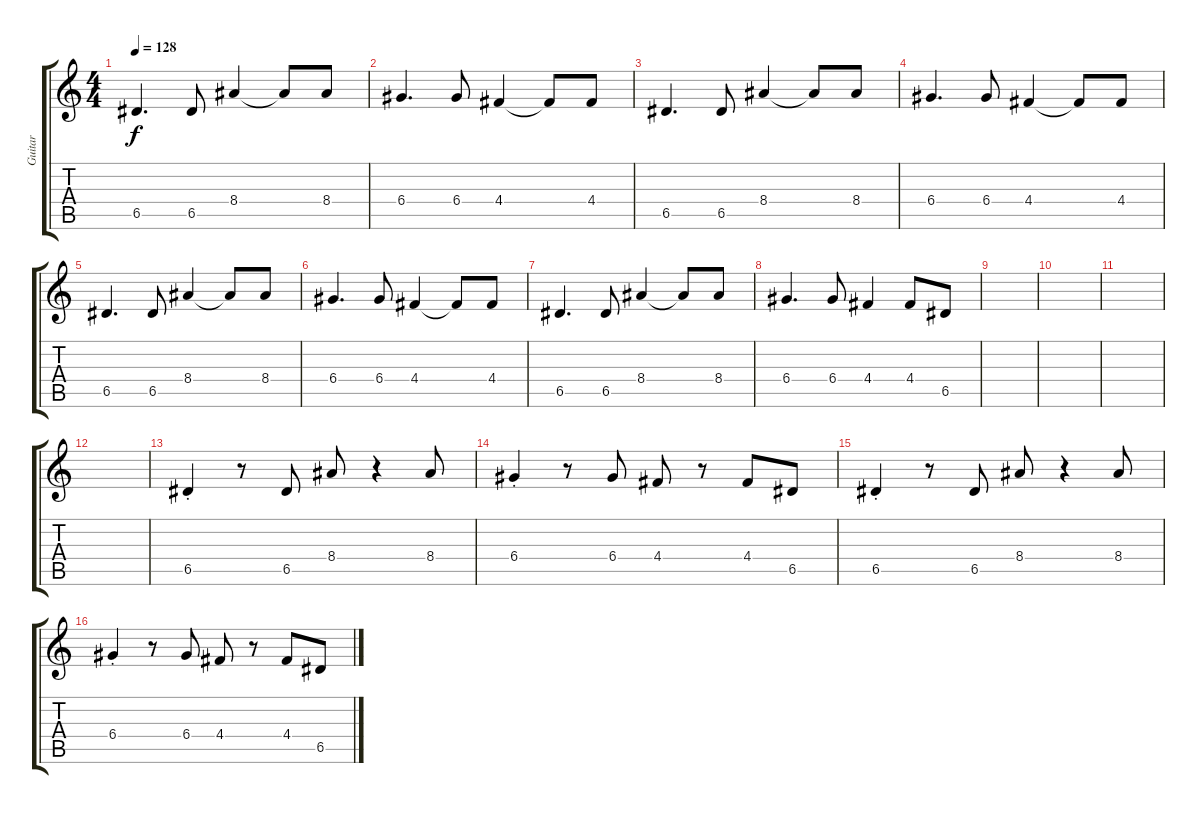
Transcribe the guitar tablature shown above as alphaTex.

\track ("Guitar" "Guitar") {instrument distortionguitar}
\staff {score tabs}
\tuning (E4 B3 G3 D3 A2 E2) {hide}
\ts (4 4)
\tempo 128
\clef g2
\ks c
6.5.4{d dy f} 6.5.8 8.4.4 8.4{t}.8 8.4.8 |
6.4.4{d} 6.4.8 4.4.4 4.4{t}.8 4.4.8 |
6.5.4{d} 6.5.8 8.4.4 8.4{t}.8 8.4.8 |
6.4.4{d} 6.4.8 4.4.4 4.4{t}.8 4.4.8 |
6.5.4{d} 6.5.8 8.4.4 8.4{t}.8 8.4.8 |
6.4.4{d} 6.4.8 4.4.4 4.4{t}.8 4.4.8 |
6.5.4{d} 6.5.8 8.4.4 8.4{t}.8 8.4.8 |
6.4.4{d} 6.4.8 4.4.4 4.4.8 6.5.8 |
|
|
|
|
6.5{st}.4 r.8 6.5.8 8.4.8 r.4 8.4.8 |
6.4{st}.4 r.8 6.4.8 4.4.8 r.8 4.4.8 6.5.8 |
6.5{st}.4 r.8 6.5.8 8.4.8 r.4 8.4.8 |
6.4{st}.4 r.8 6.4.8 4.4.8 r.8 4.4.8 6.5.8
